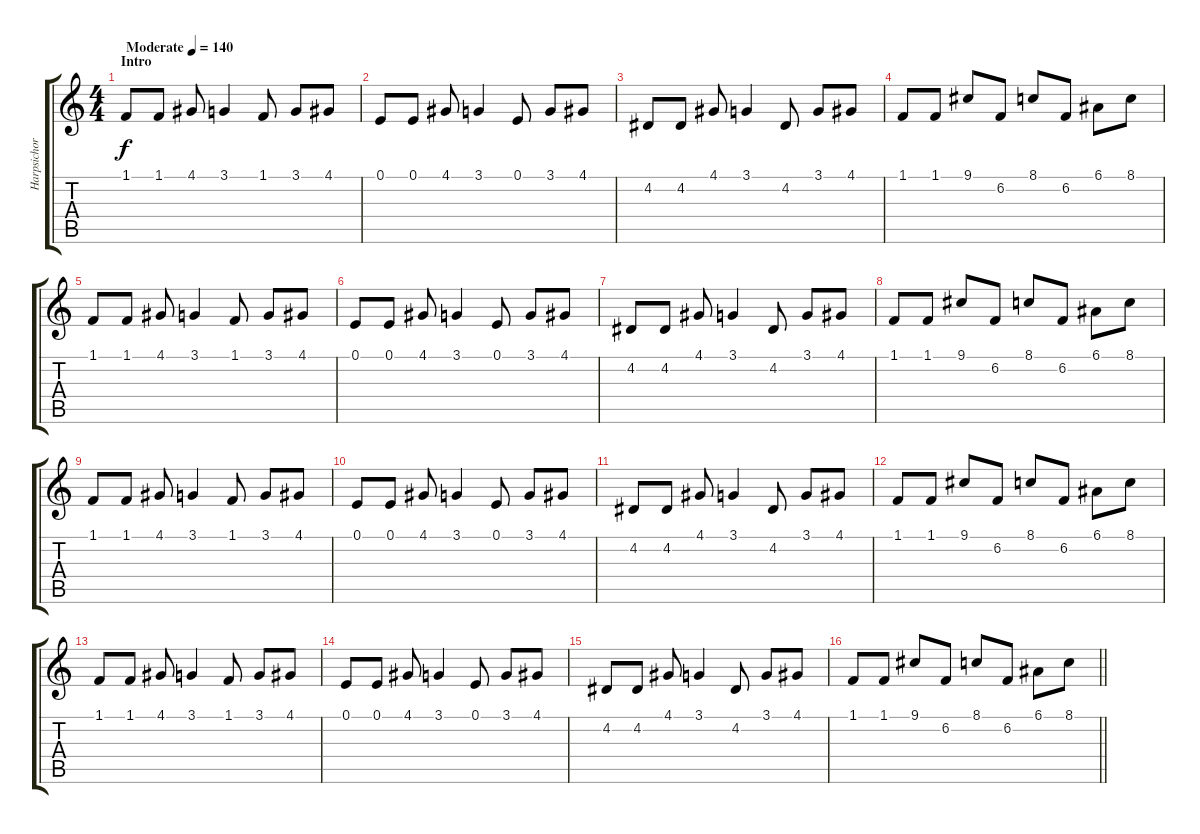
\track ("Harpsichord" "Harpsichor") {instrument harpsichord}
\staff {score tabs}
\tuning (E4 B3 G3 D3 A2 D2) {hide}
\ts (4 4)
\section ("" "Intro ")
\tempo (140 "Moderate")
\clef g2
\ks c
1.1.8{dy f instrument harpsichord} 1.1.8 4.1.8 3.1.4 1.1.8 3.1.8 4.1.8 |
0.1.8 0.1.8 4.1.8 3.1.4 0.1.8 3.1.8 4.1.8 |
4.2.8 4.2.8 4.1.8 3.1.4 4.2.8 3.1.8 4.1.8 |
1.1.8 1.1.8 9.1.8 6.2.8 8.1.8 6.2.8 6.1.8 8.1.8 |
1.1.8 1.1.8 4.1.8 3.1.4 1.1.8 3.1.8 4.1.8 |
0.1.8 0.1.8 4.1.8 3.1.4 0.1.8 3.1.8 4.1.8 |
4.2.8 4.2.8 4.1.8 3.1.4 4.2.8 3.1.8 4.1.8 |
1.1.8 1.1.8 9.1.8 6.2.8 8.1.8 6.2.8 6.1.8 8.1.8 |
1.1.8 1.1.8 4.1.8 3.1.4 1.1.8 3.1.8 4.1.8 |
0.1.8 0.1.8 4.1.8 3.1.4 0.1.8 3.1.8 4.1.8 |
4.2.8 4.2.8 4.1.8 3.1.4 4.2.8 3.1.8 4.1.8 |
1.1.8 1.1.8 9.1.8 6.2.8 8.1.8 6.2.8 6.1.8 8.1.8 |
1.1.8 1.1.8 4.1.8 3.1.4 1.1.8 3.1.8 4.1.8 |
0.1.8 0.1.8 4.1.8 3.1.4 0.1.8 3.1.8 4.1.8 |
4.2.8 4.2.8 4.1.8 3.1.4 4.2.8 3.1.8 4.1.8 |
\barLineRight lightlight
1.1.8 1.1.8 9.1.8 6.2.8 8.1.8 6.2.8 6.1.8 8.1.8
